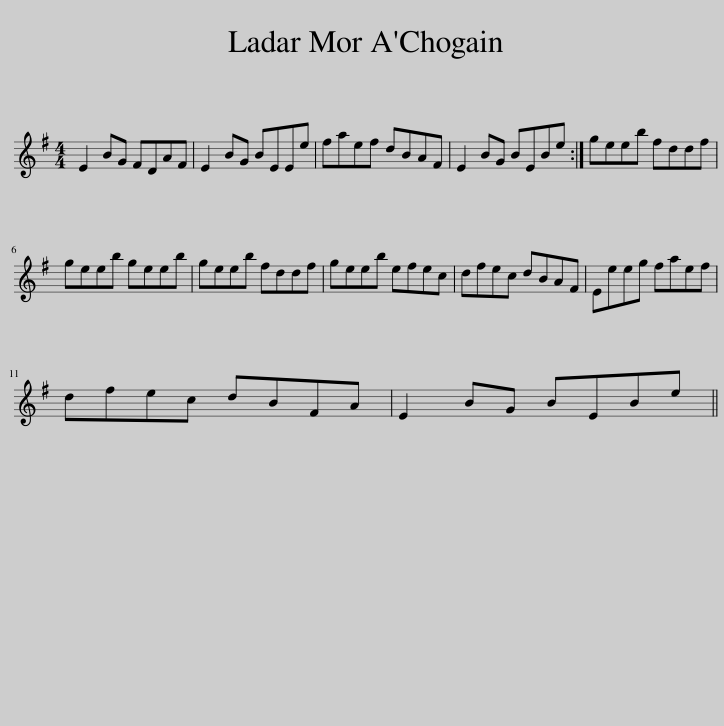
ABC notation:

X:1
L:1/8
M:4/4
I:linebreak $
K:Emin
V:1 treble
V:1
 E2 BG FDAF | E2 BG BEEe | faef dBAF | E2 BG BEBe :| geeb fddf |$ %5
 geeb geeb | geeb fddf | geeb efec | dfec dBAF | Eeeg faef |$ %10
 dfec dBFA | E2 BG BEBe || %12
